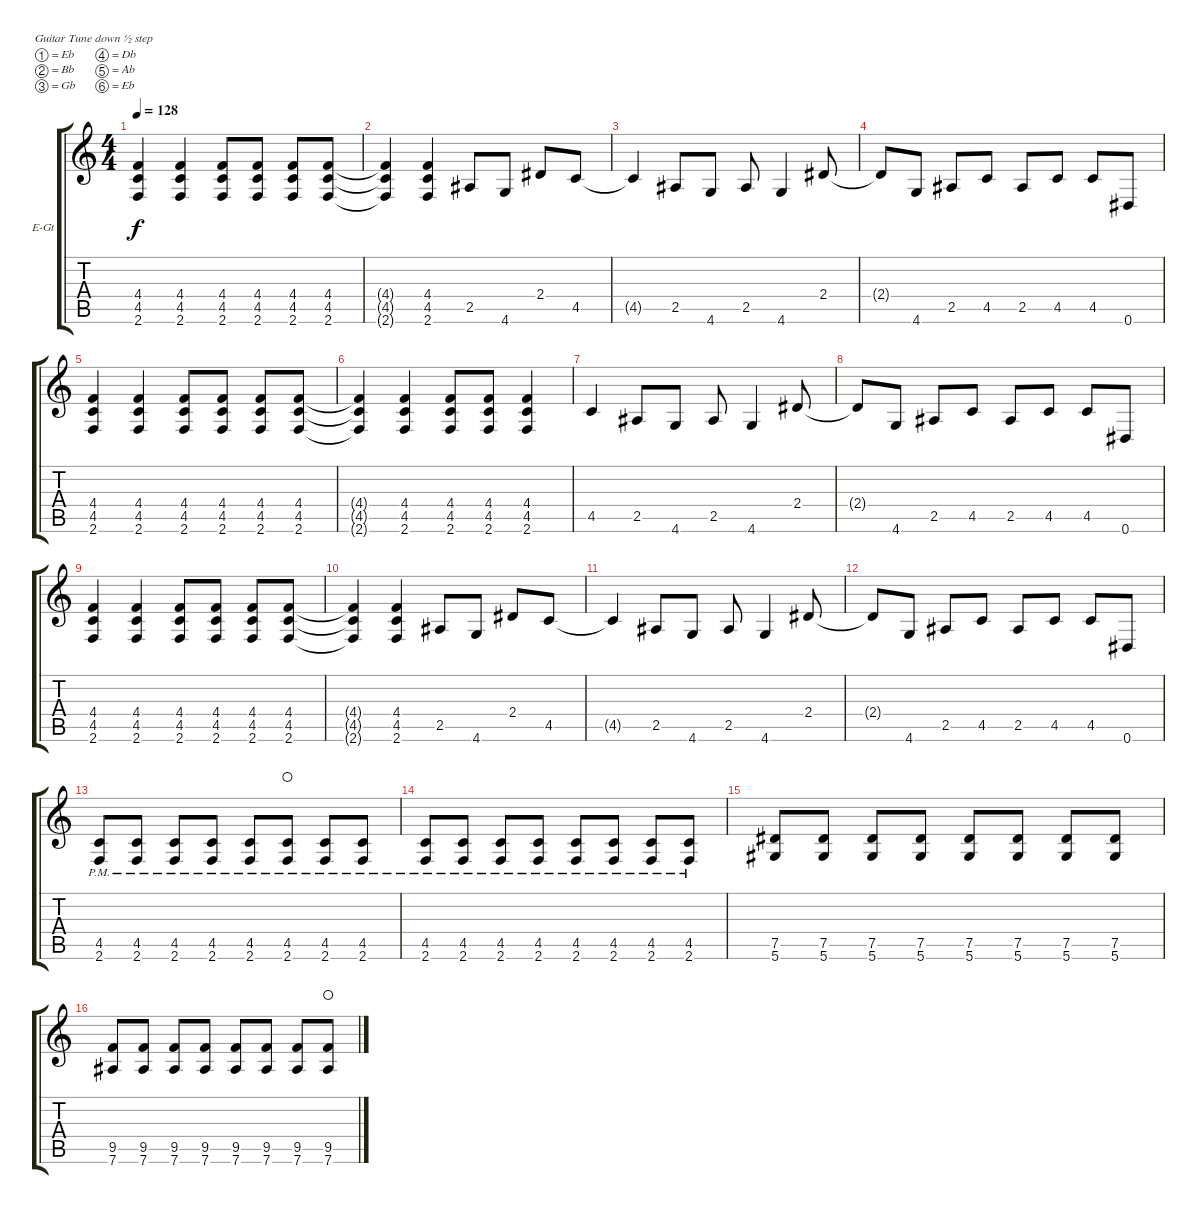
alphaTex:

\bracketExtendMode groupsimilarinstruments
\firstSystemTrackNameOrientation horizontal
\otherSystemsTrackNameOrientation horizontal
\track ("Òô¹ì 6" "E-Gt") {instrument overdrivenguitar}
\staff {score tabs}
\tuning (Eb4 Bb3 Gb3 Db3 Ab2 Eb2)
\ts (4 4)
\tempo 128
\clef g2
\ks c
(4.4 4.5 2.6).4{dy f} (4.4 4.5 2.6).4 (4.4 4.5 2.6).8 (4.4 4.5 2.6).8 (4.4 4.5 2.6).8 (4.4 4.5 2.6).8 |
(4.4{t} 4.5{t} 2.6{t}).4 (4.4 4.5 2.6).4 2.5.8 4.6.8 2.4.8 4.5.8 |
4.5{t}.4 2.5.8 4.6.8 2.5.8 4.6.4 2.4.8 |
2.4{t}.8 4.6.8 2.5.8 4.5.8 2.5.8 4.5.8 4.5.8 0.6.8 |
(4.4 4.5 2.6).4 (4.4 4.5 2.6).4 (4.4 4.5 2.6).8 (4.4 4.5 2.6).8 (4.4 4.5 2.6).8 (4.4 4.5 2.6).8 |
(4.4{t} 4.5{t} 2.6{t}).4 (4.4 4.5 2.6).4 (4.4 4.5 2.6).8 (4.4 4.5 2.6).8 (4.4 4.5 2.6).4 |
4.5.4 2.5.8 4.6.8 2.5.8 4.6.4 2.4.8 |
2.4{t}.8 4.6.8 2.5.8 4.5.8 2.5.8 4.5.8 4.5.8 0.6.8 |
(4.4 4.5 2.6).4 (4.4 4.5 2.6).4 (4.4 4.5 2.6).8 (4.4 4.5 2.6).8 (4.4 4.5 2.6).8 (4.4 4.5 2.6).8 |
(4.4{t} 4.5{t} 2.6{t}).4 (4.4 4.5 2.6).4 2.5.8 4.6.8 2.4.8 4.5.8 |
4.5{t}.4 2.5.8 4.6.8 2.5.8 4.6.4 2.4.8 |
2.4{t}.8 4.6.8 2.5.8 4.5.8 2.5.8 4.5.8 4.5.8 0.6.8 |
(4.5{pm} 2.6{pm}).8 (4.5{pm} 2.6{pm}).8 (4.5{pm} 2.6{pm}).8 (4.5{pm} 2.6{pm}).8 (4.5{pm} 2.6{pm}).8 (4.5{pm} 2.6{pm}).8{waho} (4.5{pm} 2.6{pm}).8 (4.5{pm} 2.6{pm}).8 |
(4.5{pm} 2.6{pm}).8 (4.5{pm} 2.6{pm}).8 (4.5{pm} 2.6{pm}).8 (4.5{pm} 2.6{pm}).8 (4.5{pm} 2.6{pm}).8 (4.5{pm} 2.6{pm}).8 (4.5{pm} 2.6{pm}).8 (4.5{pm} 2.6{pm}).8 |
(7.5 5.6).8 (7.5 5.6).8 (7.5 5.6).8 (7.5 5.6).8 (7.5 5.6).8 (7.5 5.6).8 (7.5 5.6).8 (7.5 5.6).8 |
(9.5 7.6).8 (9.5 7.6).8 (9.5 7.6).8 (9.5 7.6).8 (9.5 7.6).8 (9.5 7.6).8 (9.5 7.6).8 (9.5 7.6).8{waho}
